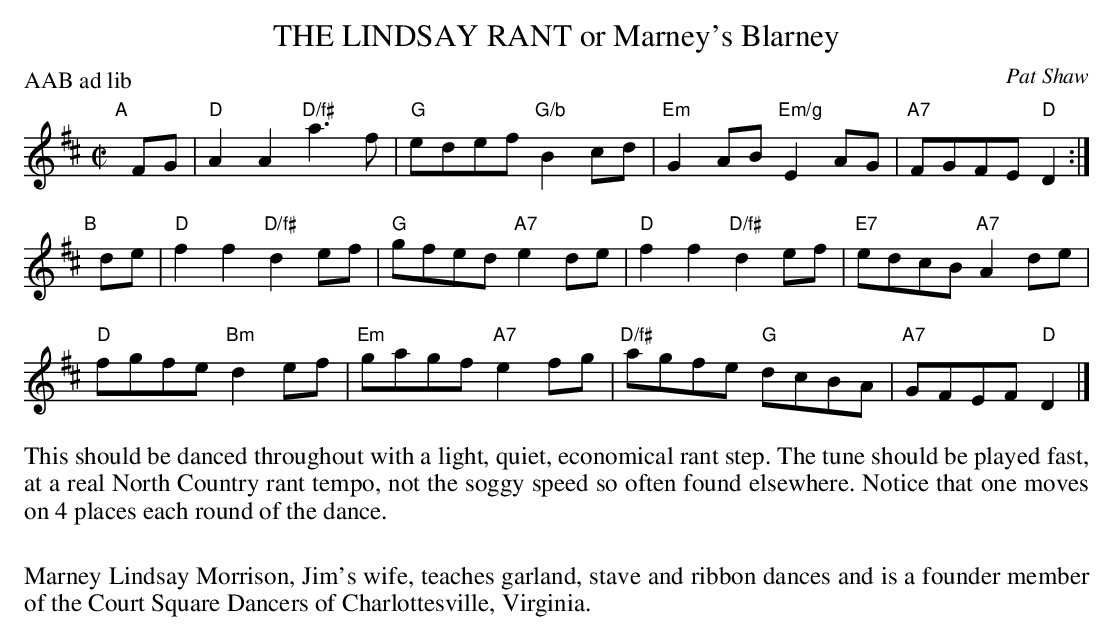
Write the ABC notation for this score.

X:1
T: THE LINDSAY RANT or Marney's Blarney
C: Pat Shaw
M: C|
L: 1/8
P: AAB ad lib
K: D
"A"[|]\
FG | "D"A2A2 "D/f#"a3f | "G"edef "G/b"B2cd | "Em"G2AB "Em/g"E2AG | "A7"FGFE "D"D2 :|
"B"[|]\
de | "D"f2f2 "D/f#"d2ef | "G"gfed "A7"e2de | "D"f2f2 "D/f#"d2ef | "E7"edcB "A7"A2de |
     "D"fgfe "Bm"d2ef | "Em"gagf "A7"e2fg | "D/f#"agfe "G"dcBA | "A7"GFEF "D"D2 |]
%%begintext align
This should be danced throughout with a light, quiet, economical rant step.  The tune should
be played fast, at a real North Country rant tempo, not the soggy speed so often found elsewhere.
Notice that one moves on 4 places each round of the dance.

Marney Lindsay Morrison, Jim's wife, teaches garland, stave and ribbon dances and is a founder
member of the Court Square Dancers of Charlottesville, Virginia.
